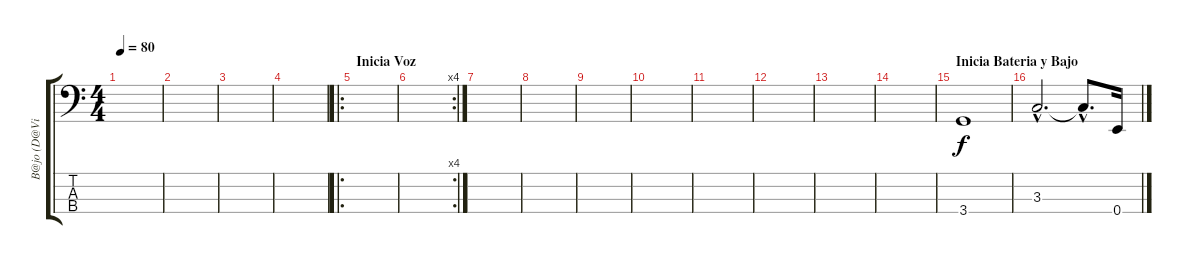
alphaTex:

\track ("B@jo (D@Vid SumMeRs)" "B@jo (D@Vi") {instrument electricbasspick}
\staff {score tabs}
\tuning (G2 D2 A1 E1) {hide}
\ts (4 4)
\tempo 80
\clef f4
\ks c
|
|
|
|
\ro
\section ("" "Inicia Voz")
|
\rc 4
|
|
|
|
|
|
|
|
|
\section ("" "Inicia Bateria y Bajo")
3.4.1 |
3.3{hac}.2{d} 3.3{hac t}.8{d} 0.4.16
